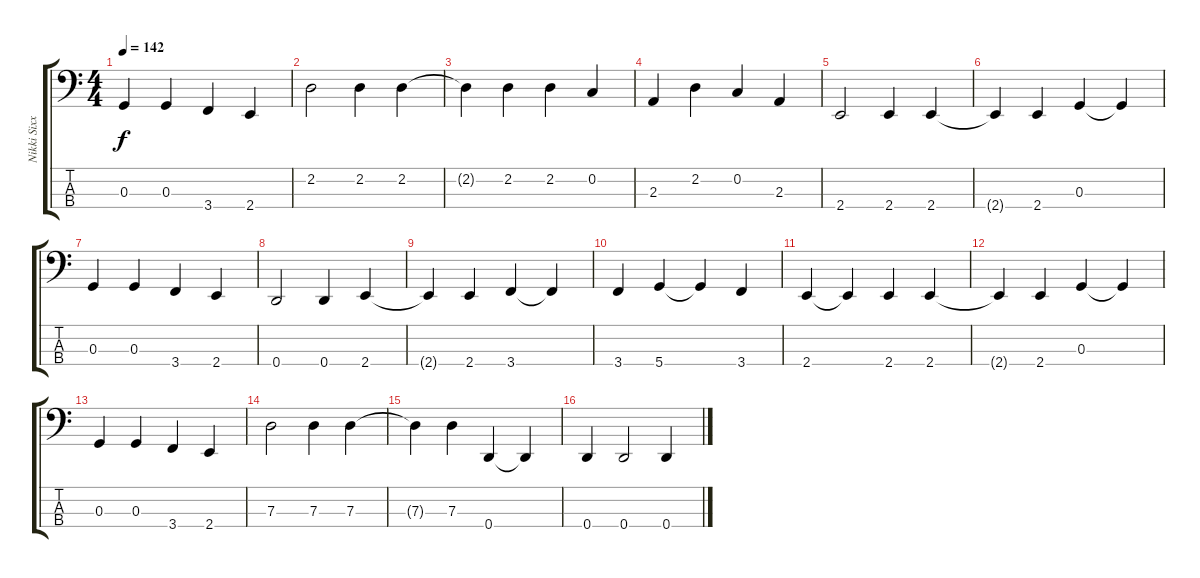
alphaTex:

\track ("Nikki Sixx" "Nikki Sixx") {instrument electricbasspick}
\staff {score tabs}
\tuning (F2 C2 G1 D1) {hide}
\ts (4 4)
\tempo 142
\clef f4
\ks c
0.3.4{dy f} 0.3.4 3.4.4 2.4.4 |
2.2.2 2.2.4 2.2.4 |
2.2{t}.4 2.2.4 2.2.4 0.2.4 |
2.3.4 2.2.4 0.2.4 2.3.4 |
2.4.2 2.4.4 2.4.4 |
2.4{t}.4 2.4.4 0.3.4 0.3{t}.4 |
0.3.4 0.3.4 3.4.4 2.4.4 |
0.4.2 0.4.4 2.4.4 |
2.4{t}.4 2.4.4 3.4.4 3.4{t}.4 |
3.4.4 5.4.4 5.4{t}.4 3.4.4 |
2.4.4 2.4{t}.4 2.4.4 2.4.4 |
2.4{t}.4 2.4.4 0.3.4 0.3{t}.4 |
0.3.4 0.3.4 3.4.4 2.4.4 |
7.3.2 7.3.4 7.3.4 |
7.3{t}.4 7.3.4 0.4.4 0.4{t}.4 |
0.4.4 0.4.2 0.4.4
